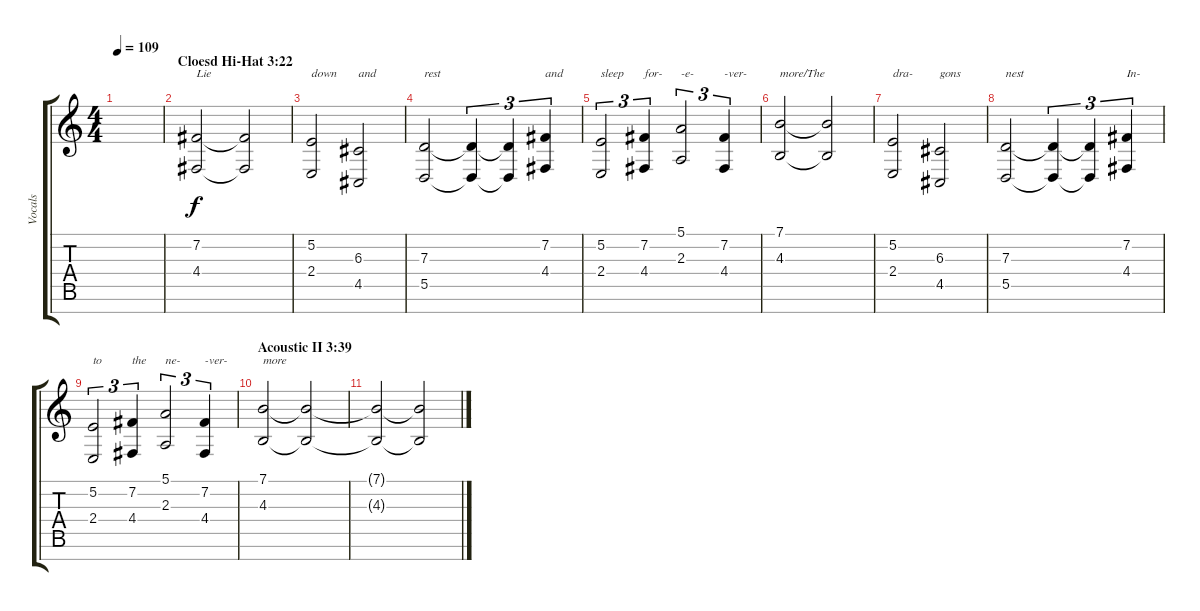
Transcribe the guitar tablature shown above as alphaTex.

\track ("Vocals" "Vocals") {instrument stringensemble1}
\staff {score tabs}
\tuning (E4 B3 G3 D3 A2 E2 B1) {hide}
\ts (4 4)
\tempo 109
\clef g2
\ks c
|
\section ("" "Cloesd Hi-Hat 3:22")
(7.2 4.4).2{txt "Lie" volume 9} (7.2{t} 4.4{t}).2 |
(5.2 2.4).2{txt "down"} (6.3 4.5).2{txt "and"} |
(7.3 5.5).2{txt "rest"} (7.3{t} 5.5{t}).4{tu (3 2)} (7.3{t} 5.5{t}).4{tu (3 2)} (7.2 4.4).4{tu (3 2) txt "and"} |
(5.2 2.4).2{tu (3 2) txt "sleep"} (7.2 4.4).4{tu (3 2) txt "for-"} (5.1 2.3).2{tu (3 2) txt "-e-"} (7.2 4.4).4{tu (3 2) txt "-ver-"} |
(7.1 4.3).2{txt "more/The"} (7.1{t} 4.3{t}).2 |
(5.2 2.4).2{txt "dra-"} (6.3 4.5).2{txt "gons"} |
(7.3 5.5).2{txt "nest"} (7.3{t} 5.5{t}).4{tu (3 2)} (7.3{t} 5.5{t}).4{tu (3 2)} (7.2 4.4).4{tu (3 2) txt "In-"} |
(5.2 2.4).2{tu (3 2) txt "to"} (7.2 4.4).4{tu (3 2) txt "the"} (5.1 2.3).2{tu (3 2) txt "ne-"} (7.2 4.4).4{tu (3 2) txt "-ver-"} |
\section ("" "Acoustic II 3:39")
(7.1 4.3).2{txt "more" volume 11} (7.1{t} 4.3{t}).2 |
(7.1{t} 4.3{t}).2 (7.1{t} 4.3{t}).2{volume 3}
